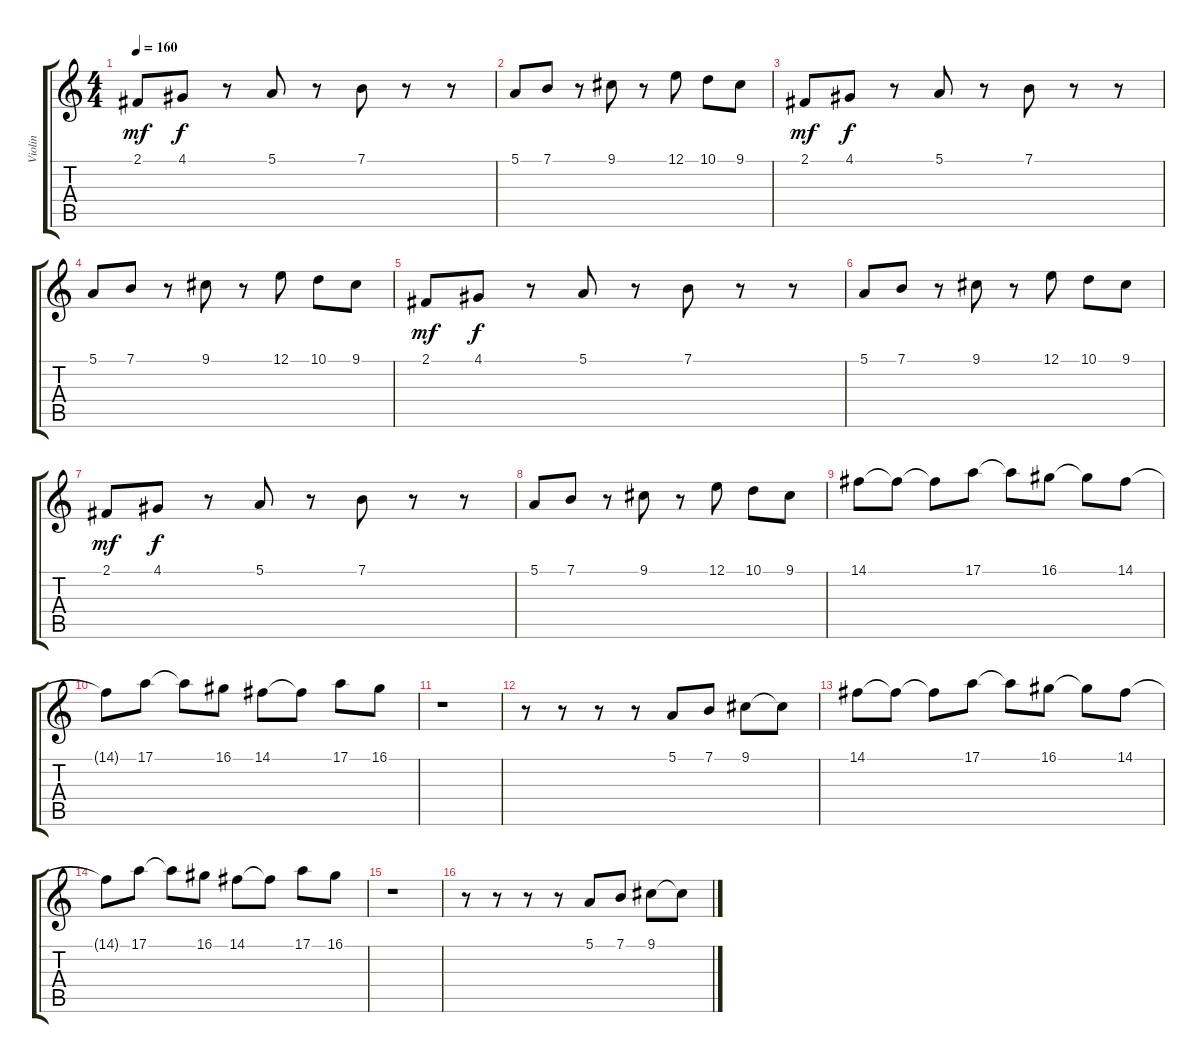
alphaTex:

\track ("Violin" "Violin") {instrument violin}
\staff {score tabs}
\tuning (E4 B3 G3 D3 A2 E2) {hide}
\ts (4 4)
\tempo 160
\clef g2
\ks c
2.1.8{dy mf} 4.1.8{dy f} r.8 5.1.8 r.8 7.1.8 r.8 r.8 |
5.1.8 7.1.8 r.8 9.1.8 r.8 12.1.8 10.1.8 9.1.8 |
2.1.8{dy mf} 4.1.8{dy f} r.8 5.1.8 r.8 7.1.8 r.8 r.8 |
5.1.8 7.1.8 r.8 9.1.8 r.8 12.1.8 10.1.8 9.1.8 |
2.1.8{dy mf} 4.1.8{dy f} r.8 5.1.8 r.8 7.1.8 r.8 r.8 |
5.1.8 7.1.8 r.8 9.1.8 r.8 12.1.8 10.1.8 9.1.8 |
2.1.8{dy mf} 4.1.8{dy f} r.8 5.1.8 r.8 7.1.8 r.8 r.8 |
5.1.8 7.1.8 r.8 9.1.8 r.8 12.1.8 10.1.8 9.1.8 |
14.1.8 14.1{t}.8 14.1{t}.8 17.1.8 17.1{t}.8 16.1.8 16.1{t}.8 14.1.8 |
14.1{t}.8 17.1.8 17.1{t}.8 16.1.8 14.1.8 14.1{t}.8 17.1.8 16.1.8 |
r.1 |
r.8 r.8 r.8 r.8 5.1.8 7.1.8 9.1.8 9.1{t}.8 |
14.1.8 14.1{t}.8 14.1{t}.8 17.1.8 17.1{t}.8 16.1.8 16.1{t}.8 14.1.8 |
14.1{t}.8 17.1.8 17.1{t}.8 16.1.8 14.1.8 14.1{t}.8 17.1.8 16.1.8 |
r.1 |
r.8 r.8 r.8 r.8 5.1.8 7.1.8 9.1.8 9.1{t}.8
